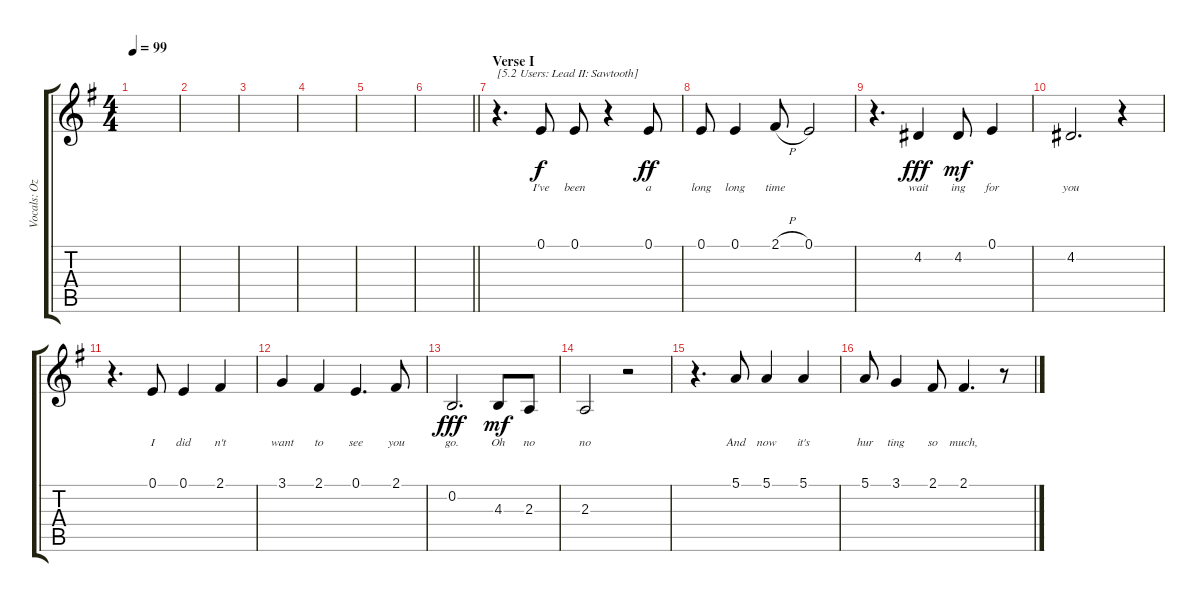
\track ("Vocals: Ozzy" "Vocals: Oz") {instrument lead2sawtooth}
\staff {score tabs}
\tuning (E4 B3 G3 D3 A2 E2) {hide}
\ts (4 4)
\tempo 99
\clef g2
\ks g
|
|
|
|
|
\barLineRight lightlight
|
\section ("" "Verse I")
r.4{d txt "[5.2 Users: Lead II: Sawtooth]"} 0.1.8{lyrics (0 "I've") lyrics (1 "") lyrics (2 "") lyrics (3 "") lyrics (4 "")} 0.1.8{lyrics (0 "been") lyrics (1 "") lyrics (2 "") lyrics (3 "") lyrics (4 "")} r.4 0.1.8{lyrics (0 "a") lyrics (1 "") lyrics (2 "") lyrics (3 "") lyrics (4 "") dy ff} |
0.1.8{lyrics (0 "long") lyrics (1 "") lyrics (2 "") lyrics (3 "") lyrics (4 "")} 0.1.4{lyrics (0 "long") lyrics (1 "") lyrics (2 "") lyrics (3 "") lyrics (4 "")} 2.1{h}.8{lyrics (0 "time") lyrics (1 "") lyrics (2 "") lyrics (3 "") lyrics (4 "")} 0.1.2{lyrics (0 "") lyrics (1 "") lyrics (2 "") lyrics (3 "") lyrics (4 "")} |
r.4{d} 4.2.4{lyrics (0 "wait") lyrics (1 "") lyrics (2 "") lyrics (3 "") lyrics (4 "") dy fff} 4.2.8{lyrics (0 "ing") lyrics (1 "") lyrics (2 "") lyrics (3 "") lyrics (4 "") dy mf} 0.1.4{lyrics (0 "for") lyrics (1 "") lyrics (2 "") lyrics (3 "") lyrics (4 "")} |
4.2.2{d lyrics (0 "you") lyrics (1 "") lyrics (2 "") lyrics (3 "") lyrics (4 "")} r.4 |
r.4{d} 0.1.8{lyrics (0 "I") lyrics (1 "") lyrics (2 "") lyrics (3 "") lyrics (4 "")} 0.1.4{lyrics (0 "did") lyrics (1 "") lyrics (2 "") lyrics (3 "") lyrics (4 "")} 2.1.4{lyrics (0 "n't") lyrics (1 "") lyrics (2 "") lyrics (3 "") lyrics (4 "")} |
3.1.4{lyrics (0 "want") lyrics (1 "") lyrics (2 "") lyrics (3 "") lyrics (4 "")} 2.1.4{lyrics (0 "to") lyrics (1 "") lyrics (2 "") lyrics (3 "") lyrics (4 "")} 0.1.4{d lyrics (0 "see") lyrics (1 "") lyrics (2 "") lyrics (3 "") lyrics (4 "")} 2.1.8{lyrics (0 "you") lyrics (1 "") lyrics (2 "") lyrics (3 "") lyrics (4 "")} |
0.2.2{d lyrics (0 "go.") lyrics (1 "") lyrics (2 "") lyrics (3 "") lyrics (4 "") dy fff} 4.3.8{lyrics (0 "Oh") lyrics (1 "") lyrics (2 "") lyrics (3 "") lyrics (4 "") dy mf} 2.3.8{lyrics (0 "no") lyrics (1 "") lyrics (2 "") lyrics (3 "") lyrics (4 "")} |
2.3.2{lyrics (0 "no") lyrics (1 "") lyrics (2 "") lyrics (3 "") lyrics (4 "")} r.2 |
r.4{d} 5.1.8{lyrics (0 "And") lyrics (1 "") lyrics (2 "") lyrics (3 "") lyrics (4 "")} 5.1.4{lyrics (0 "now") lyrics (1 "") lyrics (2 "") lyrics (3 "") lyrics (4 "")} 5.1.4{lyrics (0 "it's") lyrics (1 "") lyrics (2 "") lyrics (3 "") lyrics (4 "")} |
5.1.8{lyrics (0 "hur") lyrics (1 "") lyrics (2 "") lyrics (3 "") lyrics (4 "")} 3.1.4{lyrics (0 "ting") lyrics (1 "") lyrics (2 "") lyrics (3 "") lyrics (4 "")} 2.1.8{lyrics (0 "so") lyrics (1 "") lyrics (2 "") lyrics (3 "") lyrics (4 "")} 2.1.4{d lyrics (0 "much,") lyrics (1 "") lyrics (2 "") lyrics (3 "") lyrics (4 "")} r.8
